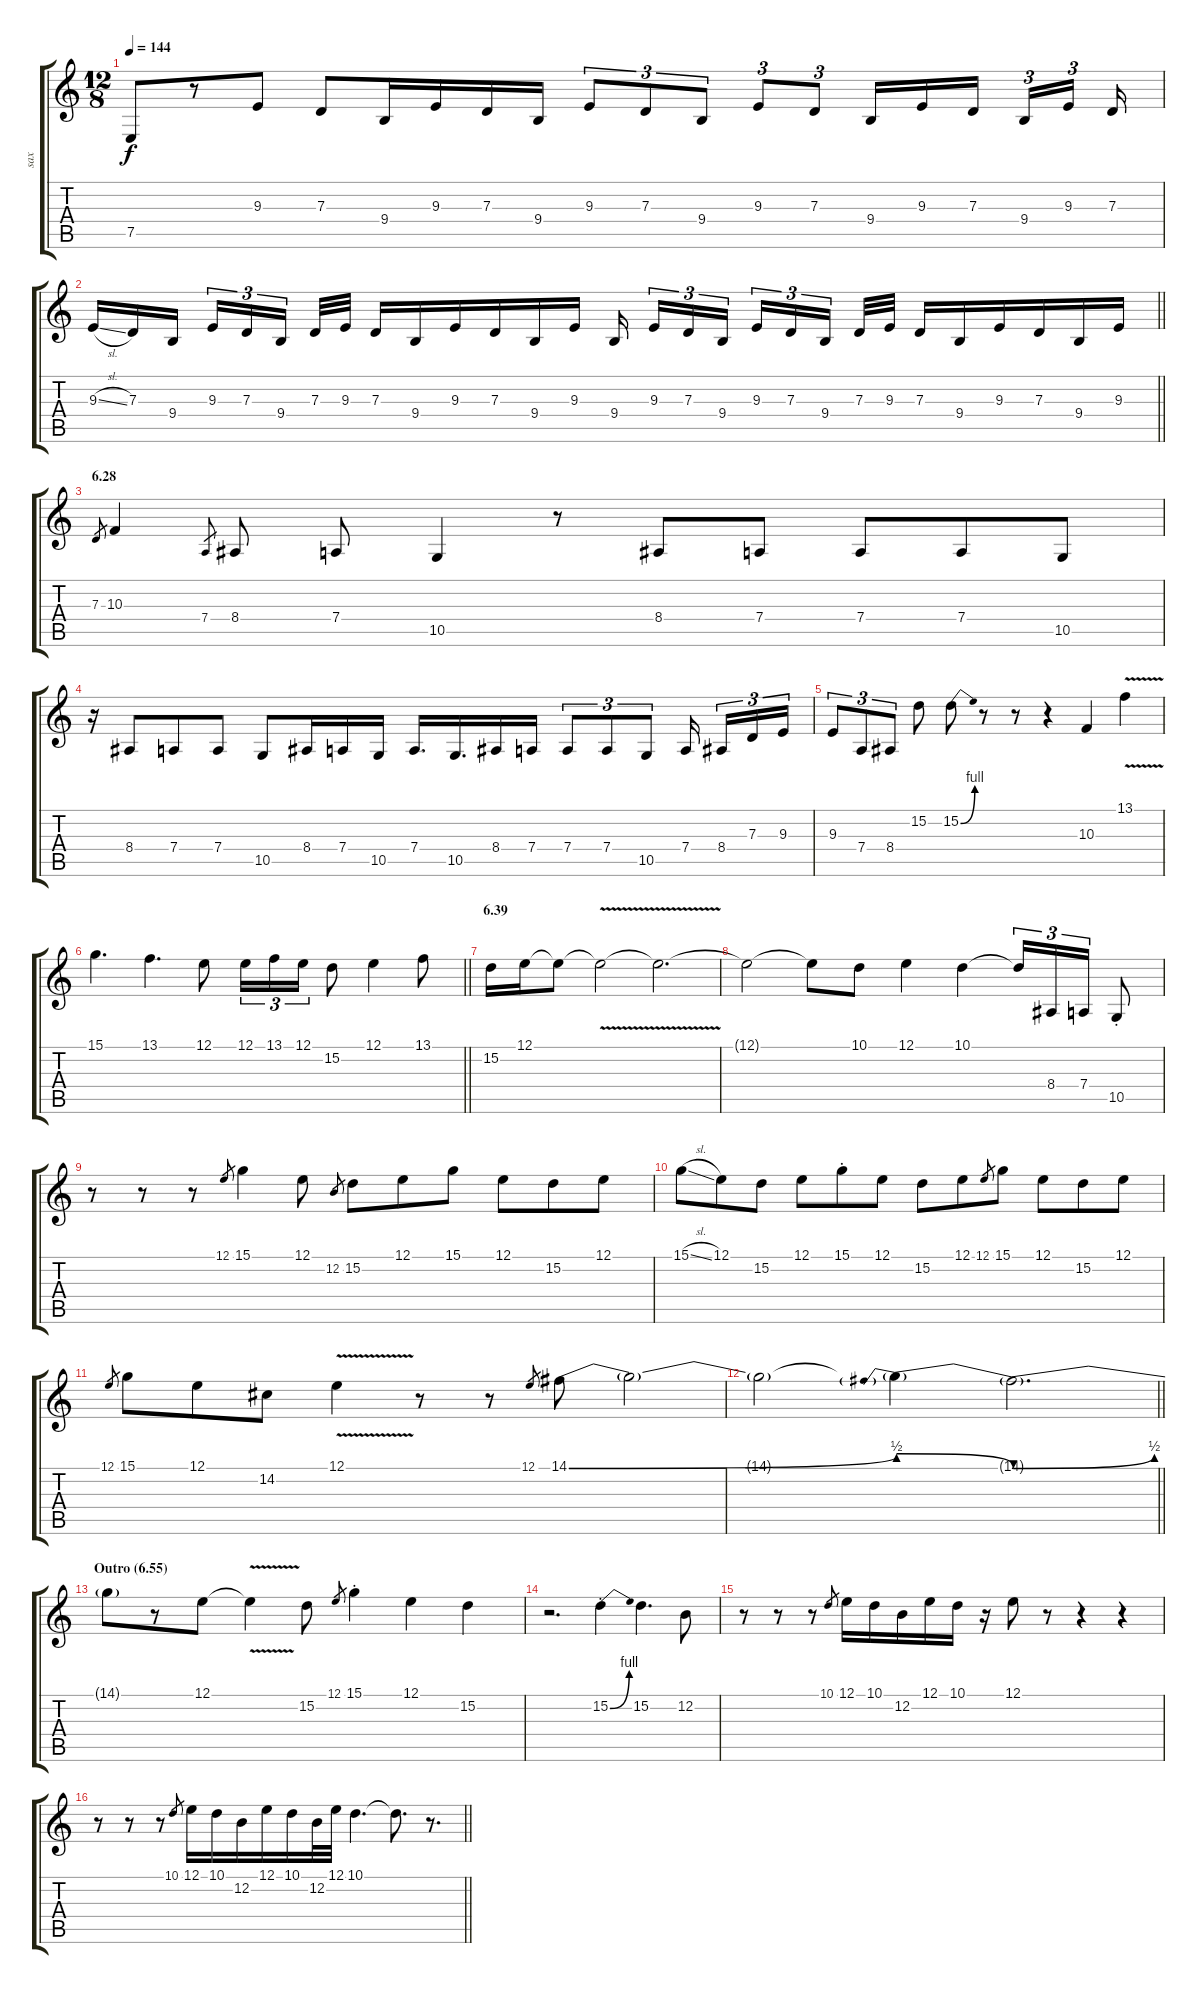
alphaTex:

\track ("sax" "sax") {instrument altosax}
\staff {score tabs}
\tuning (E4 B3 G3 D3 A2 E2) {hide}
\ts (12 8)
\tempo 144
\clef g2
\ks c
7.5.8{dy f} r.8 9.3.8 7.3.8 9.4.16 9.3.16 7.3.16 9.4.16 9.3.8{tu (3 2)} 7.3.8{tu (3 2)} 9.4.8{tu (3 2)} 9.3.8{tu (3 2)} 7.3.8{tu (3 2)} 9.4.16 9.3.16 7.3.16{beam splitsecondary} 9.4.16{tu (3 2)} 9.3.16{tu (3 2) beam splitsecondary} 7.3.16 |
\barLineRight lightlight
9.3{sl}.16 7.3.16 9.4.16{beam splitsecondary} 9.3.16{tu (3 2)} 7.3.16{tu (3 2)} 9.4.16{tu (3 2) beam splitsecondary} 7.3.32 9.3.32 7.3.16 9.4.16 9.3.16 7.3.16 9.4.16 9.3.16 9.4.16{beam splitsecondary} 9.3.16{tu (3 2)} 7.3.16{tu (3 2)} 9.4.16{tu (3 2) beam splitsecondary} 9.3.16{tu (3 2)} 7.3.16{tu (3 2)} 9.4.16{tu (3 2) beam splitsecondary} 7.3.32 9.3.32 7.3.16 9.4.16 9.3.16 7.3.16 9.4.16 9.3.16 |
\section ("" "6.28")
7.3.8{gr} 10.3.4 7.4.8{gr} 8.4.8 7.4.8 10.5.4 r.8 8.4.8 7.4.8 7.4.8 7.4.8 10.5.8 |
r.16 8.4.8 7.4.8 7.4.8 10.5.8 8.4.16 7.4.16 10.5.16 7.4.16{d} 10.5.16{d} 8.4.16 7.4.16 7.4.8{tu (3 2)} 7.4.8{tu (3 2)} 10.5.8{tu (3 2)} 7.4.16{beam splitsecondary} 8.4.16{tu (3 2)} 7.3.16{tu (3 2)} 9.3.16{tu (3 2)} |
9.3.8{tu (3 2)} 7.4.8{tu (3 2)} 8.4.8{tu (3 2)} 15.2.8 15.2{be (bend 0 0 60 4)}.8 r.8 r.8 r.4 10.3.4 13.1{v}.4 |
\barLineRight lightlight
15.1.4{d} 13.1.4{d} 12.1.8 12.1.16{tu (3 2)} 13.1.16{tu (3 2)} 12.1.16{tu (3 2)} 15.2.8 12.1.4 13.1.8 |
\section ("" "6.39")
15.2.16 12.1.16 12.1{t}.8 12.1{v t}.2 12.1{t}.2{d} |
12.1{t}.2 12.1{t}.8 10.1.8 12.1.4 10.1.4 10.1{t}.16{tu (3 2)} 8.4.16{tu (3 2)} 7.4.16{tu (3 2)} 10.5{st}.8 |
r.8 r.8 r.8 12.1.8{gr} 15.1.4 12.1.8 12.2.8{gr} 15.2.8 12.1.8 15.1.8 12.1.8 15.2.8 12.1.8 |
15.1{sl}.8 12.1.8 15.2.8 12.1.8 15.1{st}.8 12.1.8 15.2.8 12.1.8 12.1.8{gr} 15.1.8 12.1.8 15.2.8 12.1.8 |
12.1.8{gr} 15.1.8 12.1.8 14.2.8 12.1{v}.4 r.8 r.8 12.1.8{gr} 14.1{be (bend 0 0 60 2)}.8 14.1{t}.2 |
\barLineRight lightlight
14.1{t}.2 14.1{be (prebendrelease 0 2 60 0) t}.4 14.1{be (bend 0 0 60 2) t}.2{d} |
\section ("" "Outro (6.55)")
14.1{t}.8 r.8 12.1.8 12.1{v t}.4 15.2.8 12.1.8{gr} 15.1{st}.4 12.1.4 15.2.4 |
r.2{d} 15.2{be (bend 0 0 60 4) st}.4 15.2.4{d} 12.2.8 |
r.8 r.8 r.8 10.1.8{gr} 12.1.16 10.1.16 12.2.16 12.1.16 10.1.16 r.16 12.1.8 r.8 r.4 r.4 |
\barLineRight lightlight
r.8 r.8 r.8 10.1.8{gr} 12.1.16 10.1.16 12.2.16 12.1.16 10.1.16 12.2.32 12.1.32 10.1.4{d} 10.1{t}.8{d} r.8{d}
